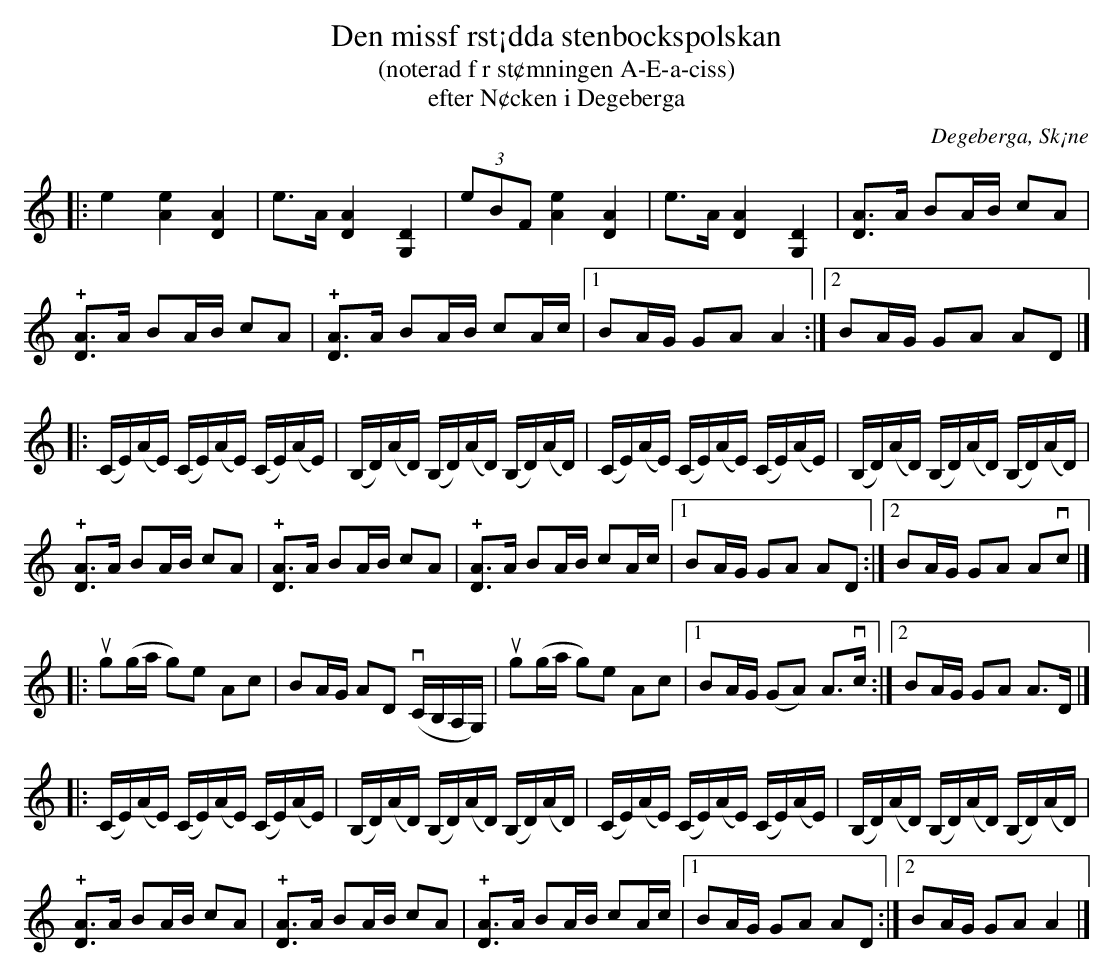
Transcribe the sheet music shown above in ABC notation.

X:1
T:Den missf rst¡dda stenbockspolskan
T:(noterad f r st¢mningen A-E-a-ciss)
T:efter N¢cken i Degeberga
O:Degeberga, Sk¡ne
U:o=+open+
M:none
K:Am
[L:1/8]|:e2 [A2e2] [D2A2] |e>A [DA]2 [G,D]2 | (3eBF [A2e2] [D2A2] | e>A [DA]2 [G,D]2 |[DA]>A BA/B/ cA |
 !+![DA]>A BA/B/ cA | !+![DA]>A BA/B/ cA/c/ |1 BA/G/ GA A2 :|2 BA/G/ GA AD |]
[L:1/16]|: (CE)(AE) (CE)(AE) (CE)(AE) | (B,D)(AD) (B,D)(AD) (B,D)(AD) | (CE)(AE) (CE)(AE) (CE)(AE) | (B,D)(AD) (B,D)(AD) (B,D)(AD) |
[L:1/8] !+![DA]>A BA/B/ cA | !+![DA]>A BA/B/ cA | !+![DA]>A BA/B/ cA/c/ |1 BA/G/ GA AD :|2 BA/G/ GA Avc |]
[L:1/8] |: ug(g/a/ g)e Ac | BA/G/ AD v(C/B,/A,/G,/) | ug(g/a/ g)e Ac |1 BA/G/ (GA) A>vc :|2 BA/G/ GA A>D |]
[L:1/16]|: (CE)(AE) (CE)(AE) (CE)(AE) | (B,D)(AD) (B,D)(AD) (B,D)(AD) | (CE)(AE) (CE)(AE) (CE)(AE) | (B,D)(AD) (B,D)(AD) (B,D)(AD) |
[L:1/8] !+![DA]>A BA/B/ cA | !+![DA]>A BA/B/ cA | !+![DA]>A BA/B/ cA/c/ |1 BA/G/ GA AD :|2 BA/G/ GA A2 |]
